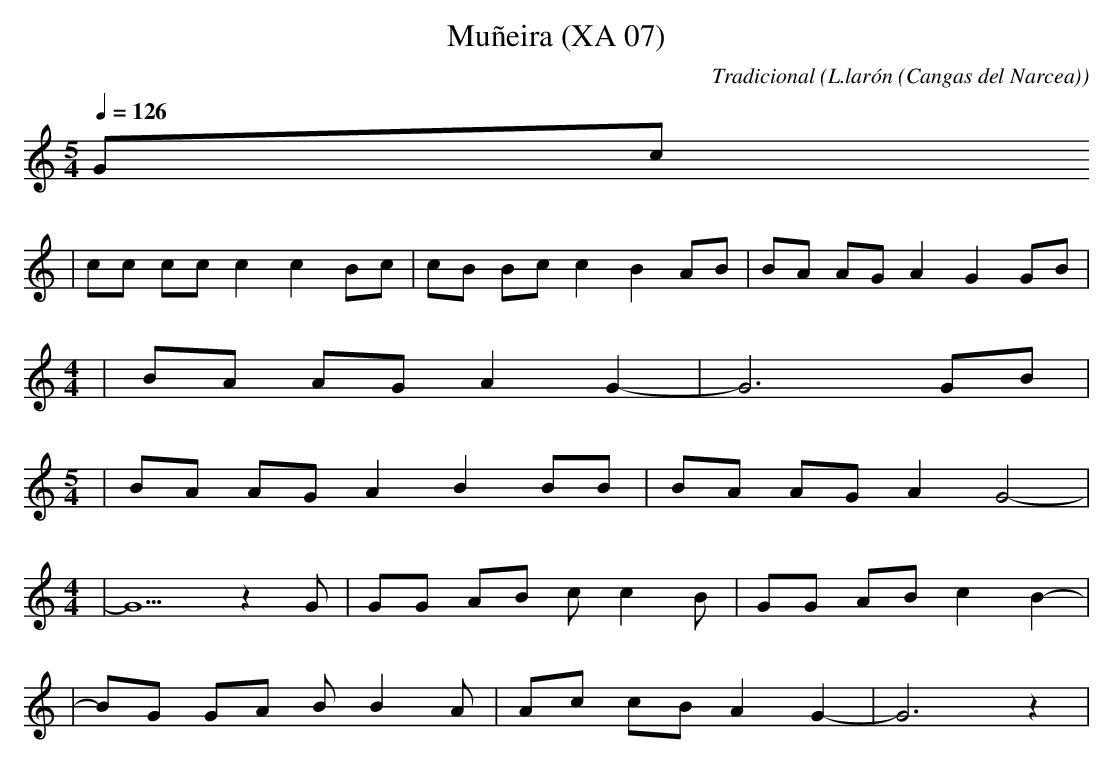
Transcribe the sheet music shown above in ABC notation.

X:1
T:Muñeira (XA 07)
C:Tradicional
O:L.larón (Cangas del Narcea)
M:5/4
L:1/8
Q:1/4=126
K:C
Gc
|cc cc c2 c2 Bc|cB Bc c2 B2 AB|BA AG A2 G2 GB|
[M:4/4]
|BA AG A2 G2-|G6 GB|
[M:5/4]
|BA AG A2 B2 BB|BA AG A2 G4-|
[M:4/4]
|G5 z2 G|GG AB c c2 B|GG AB c2  B2-|
|BG GA B B2 A|Ac cB A2 G2-|G6 z2|
